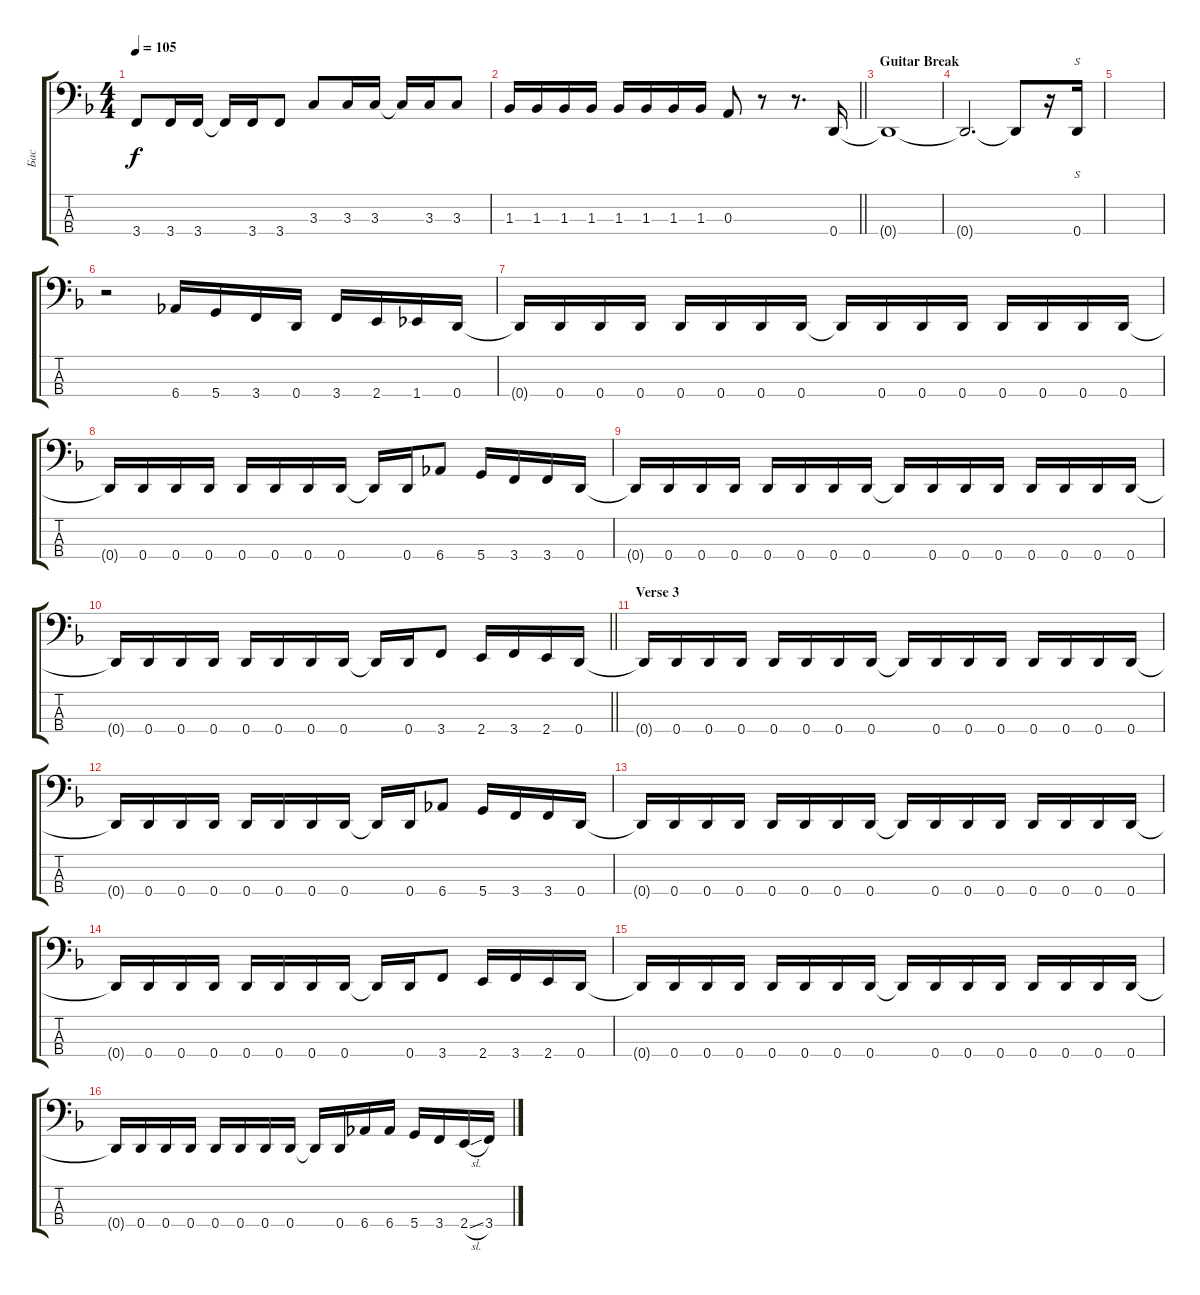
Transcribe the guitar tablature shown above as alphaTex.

\track ("Бас" "Бас") {instrument electricbassfinger}
\staff {score tabs}
\tuning (G2 D2 A1 D1) {hide}
\ts (4 4)
\tempo 105
\clef f4
\ks dminor
3.4.8{dy f} 3.4.16 3.4.16 3.4{t}.16 3.4.16 3.4.8 3.3.8 3.3.16 3.3.16 3.3{t}.16 3.3.16 3.3.8 |
\barLineRight lightlight
1.3.16 1.3.16 1.3.16 1.3.16 1.3.16 1.3.16 1.3.16 1.3.16 0.3.8 r.8 r.8{d} 0.4.16 |
\section ("" "Guitar Break")
0.4{t}.1 |
0.4{t}.2{d} 0.4{t}.8 r.16 0.4.16{s} |
|
r.2 6.4.16 5.4.16 3.4.16 0.4.16 3.4.16 2.4.16 1.4.16 0.4.16 |
0.4{t}.16 0.4.16 0.4.16 0.4.16 0.4.16 0.4.16 0.4.16 0.4.16 0.4{t}.16 0.4.16 0.4.16 0.4.16 0.4.16 0.4.16 0.4.16 0.4.16 |
0.4{t}.16 0.4.16 0.4.16 0.4.16 0.4.16 0.4.16 0.4.16 0.4.16 0.4{t}.16 0.4.16 6.4.8 5.4.16 3.4.16 3.4.16 0.4.16 |
0.4{t}.16 0.4.16 0.4.16 0.4.16 0.4.16 0.4.16 0.4.16 0.4.16 0.4{t}.16 0.4.16 0.4.16 0.4.16 0.4.16 0.4.16 0.4.16 0.4.16 |
\barLineRight lightlight
0.4{t}.16 0.4.16 0.4.16 0.4.16 0.4.16 0.4.16 0.4.16 0.4.16 0.4{t}.16 0.4.16 3.4.8 2.4.16 3.4.16 2.4.16 0.4.16 |
\section ("" "Verse 3")
0.4{t}.16 0.4.16 0.4.16 0.4.16 0.4.16 0.4.16 0.4.16 0.4.16 0.4{t}.16 0.4.16 0.4.16 0.4.16 0.4.16 0.4.16 0.4.16 0.4.16 |
0.4{t}.16 0.4.16 0.4.16 0.4.16 0.4.16 0.4.16 0.4.16 0.4.16 0.4{t}.16 0.4.16 6.4.8 5.4.16 3.4.16 3.4.16 0.4.16 |
0.4{t}.16 0.4.16 0.4.16 0.4.16 0.4.16 0.4.16 0.4.16 0.4.16 0.4{t}.16 0.4.16 0.4.16 0.4.16 0.4.16 0.4.16 0.4.16 0.4.16 |
0.4{t}.16 0.4.16 0.4.16 0.4.16 0.4.16 0.4.16 0.4.16 0.4.16 0.4{t}.16 0.4.16 3.4.8 2.4.16 3.4.16 2.4.16 0.4.16 |
0.4{t}.16 0.4.16 0.4.16 0.4.16 0.4.16 0.4.16 0.4.16 0.4.16 0.4{t}.16 0.4.16 0.4.16 0.4.16 0.4.16 0.4.16 0.4.16 0.4.16 |
0.4{t}.16 0.4.16 0.4.16 0.4.16 0.4.16 0.4.16 0.4.16 0.4.16 0.4{t}.16 0.4.16 6.4.16 6.4.16 5.4.16 3.4.16 2.4{sl}.16 3.4.16
